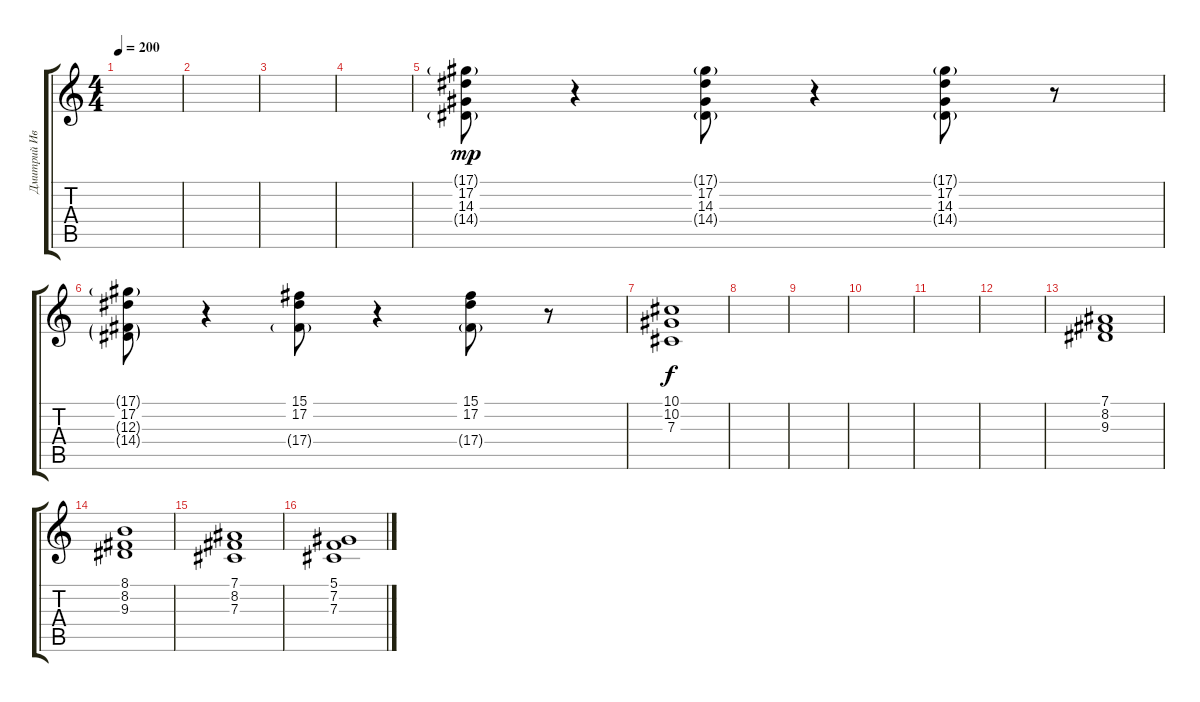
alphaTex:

\track ("Дмитрий Иванов" "Дмитрий Ив") {instrument stringensemble1}
\staff {score tabs}
\tuning (Eb4 Bb3 Gb3 Db3 Ab2 Eb2) {hide}
\ts (4 4)
\tempo 200
\clef g2
\ks c
|
|
|
|
(17.1{g} 17.2 14.3 14.4{g}).8{dy mp} r.4 (17.1{g} 17.2 14.3 14.4{g}).8 r.4 (17.1{g} 17.2 14.3 14.4{g}).8 r.8 |
(17.1{g} 17.2 12.3{g} 14.4{g}).8 r.4 (15.1 17.2 17.4{g}).8 r.4 (15.1 17.2 17.4{g}).8 r.8 |
(10.1 10.2 7.3).1{dy f} |
|
|
|
|
|
(7.1 8.2 9.3).1 |
(8.1 8.2 9.3).1 |
(7.1 8.2 7.3).1 |
(5.1 7.2 7.3).1
